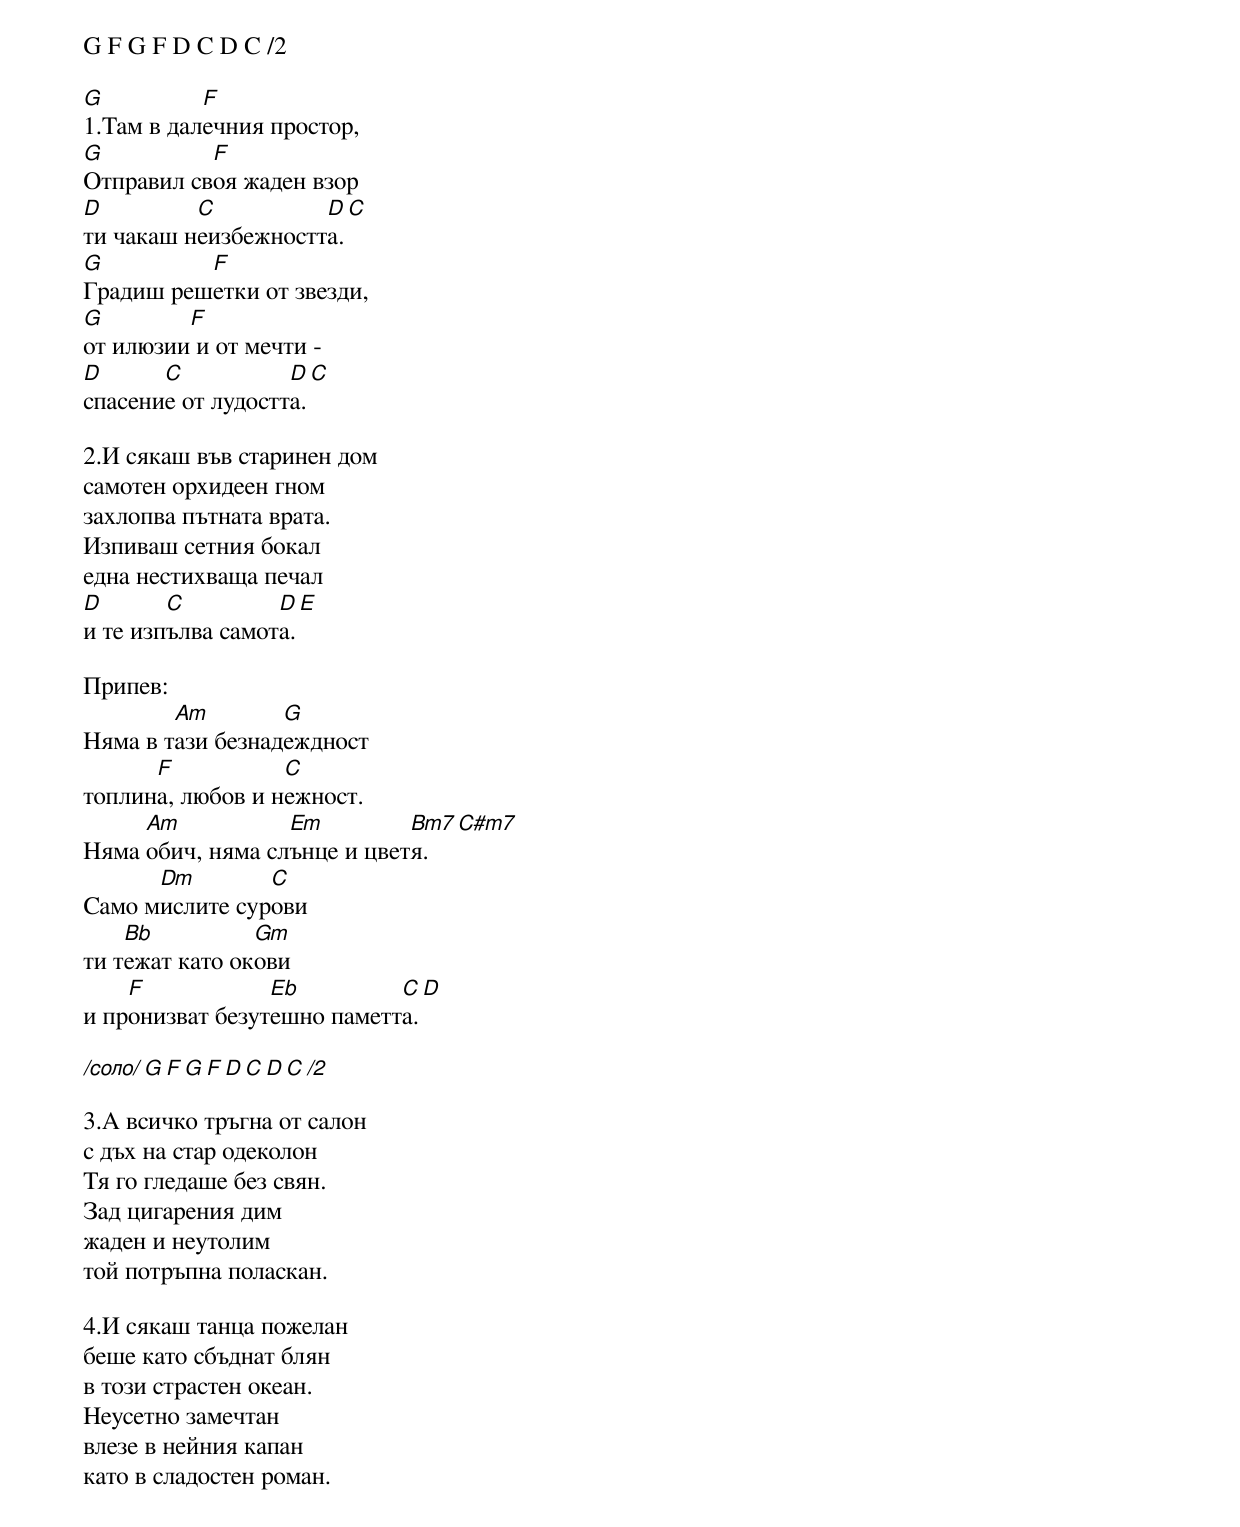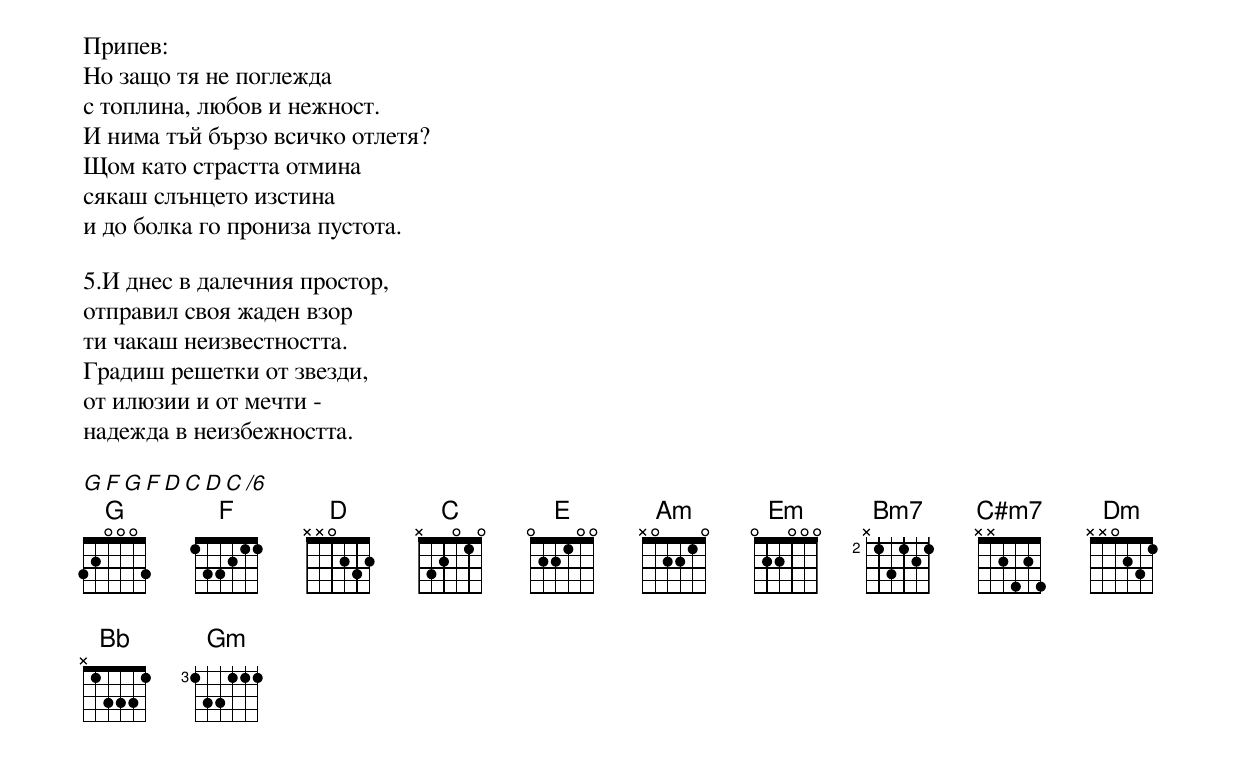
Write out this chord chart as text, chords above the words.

G F G F D C D C /2

G          F
1.Там в далечния простор,
G          F
Отправил своя жаден взор
D         C          D   C
ти чакаш неизбежността.
G         F
Градиш решетки от звезди,
G        F
от илюзии и от мечти -
D      C           D    C
спасение от лудостта.

2.И сякаш във старинен дом
самотен орхидеен гном
захлопва пътната врата.
Изпиваш сетния бокал
една нестихваща печал
D       C         D    E
и те изпълва самота.

Припев:
        Am        G
Няма в тази безнадеждност
      F           C
топлина, любов и нежност.
     Am           Em         Bm7  C#m7
Няма обич, няма слънце и цветя.
      Dm        C
Само мислите сурови
    Bb          Gm
ти тежат като окови
    F            Еb         C  D
и пронизват безутешно паметта.

/соло/ G F G F D C D C /2

3.А всичко тръгна от салон
с дъх на стар одеколон
Тя го гледаше без свян.
Зад цигарения дим
жаден и неутолим
той потръпна поласкан.

4.И сякаш танца пожелан
беше като сбъднат блян
в този страстен океан.
Неусетно замечтан
влезе в нейния капан
като в сладостен роман.

Припев:
Но защо тя не поглежда
с топлина, любов и нежност.
И нима тъй бързо всичко отлетя?
Щом като страстта отмина
сякаш слънцето изстина
и до болка го прониза пустота.

5.И днес в далечния простор,
отправил своя жаден взор
ти чакаш неизвестността.
Градиш решетки от звезди,
от илюзии и от мечти -
надежда в неизбежността.

G F G F D C D C /6
